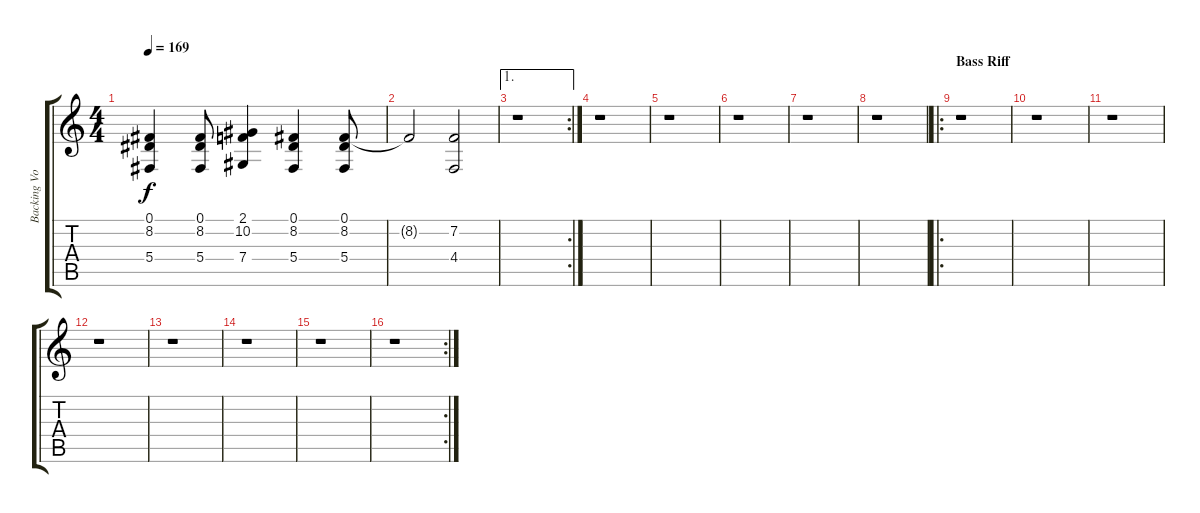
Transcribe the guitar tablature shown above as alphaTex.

\track ("Backing Vocals" "Backing Vo") {instrument lead2sawtooth}
\staff {score tabs}
\tuning (Eb4 Bb3 Gb3 Db3 Ab2 Eb2) {hide}
\ts (4 4)
\tempo 169
\clef g2
\ks c
(0.1 8.2 5.4).4{dy f} (0.1 8.2 5.4).8 (2.1 10.2 7.4).4 (0.1 8.2 5.4).4 (0.1 8.2 5.4).8 |
8.2{t}.2 (7.2 4.4).2 |
\ae 1
\rc 2
r.1 |
r.1 |
r.1 |
r.1 |
r.1 |
r.1 |
\ro
\section ("" "Bass Riff")
r.1 |
r.1 |
r.1 |
r.1 |
r.1 |
r.1 |
r.1 |
\rc 2
r.1
